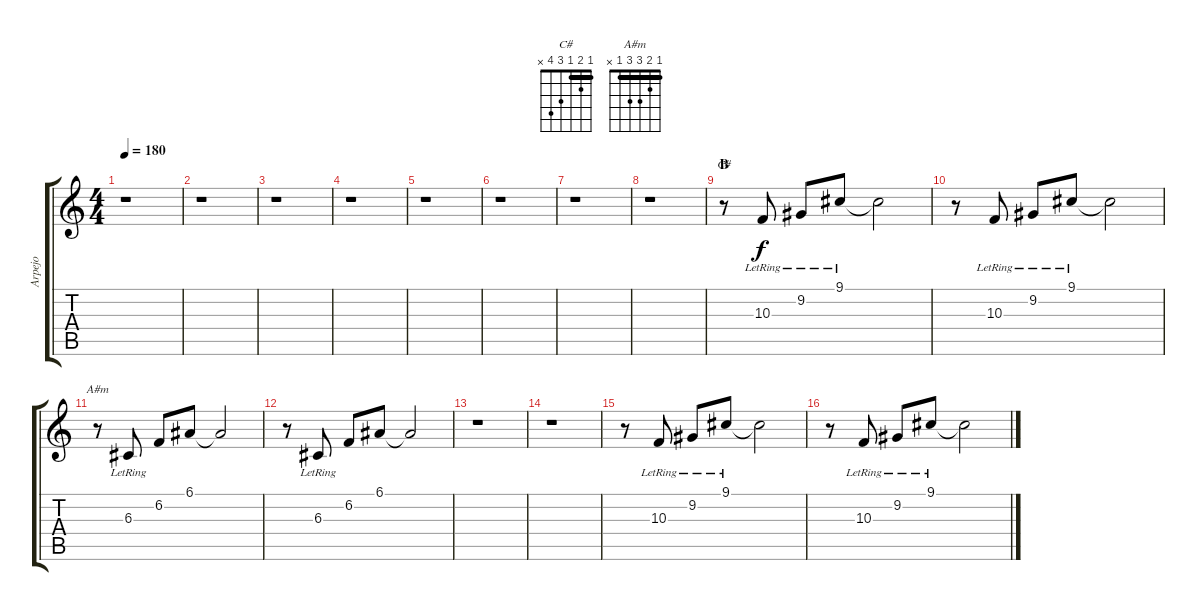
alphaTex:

\track ("Arpejo" "Arpejo") {instrument acousticgrandpiano}
\staff {score tabs}
\tuning (E4 B3 G3 D3 A2 E2) {hide}
\chord ("C#" 1 2 1 3 4 x) {barre 1}
\chord ("A#m" 1 2 3 3 1 x) {barre 1}
\ts (4 4)
\tempo 180
\clef g2
\ks c
r.1{dy f} |
r.1 |
r.1 |
r.1 |
r.1 |
r.1 |
r.1 |
r.1 |
\section ("" "B")
r.8{ch "C#"} 10.3{lr}.8 9.2{lr}.8 9.1{lr}.8 9.1{t}.2 |
r.8 10.3{lr}.8 9.2{lr}.8 9.1{lr}.8 9.1{t}.2 |
r.8{ch "A#m"} 6.3{lr}.8 6.2.8 6.1.8 6.1{t}.2 |
r.8 6.3{lr}.8 6.2.8 6.1.8 6.1{t}.2 |
r.1 |
r.1 |
r.8 10.3{lr}.8 9.2{lr}.8 9.1{lr}.8 9.1{t}.2 |
r.8 10.3{lr}.8 9.2{lr}.8 9.1{lr}.8 9.1{t}.2
